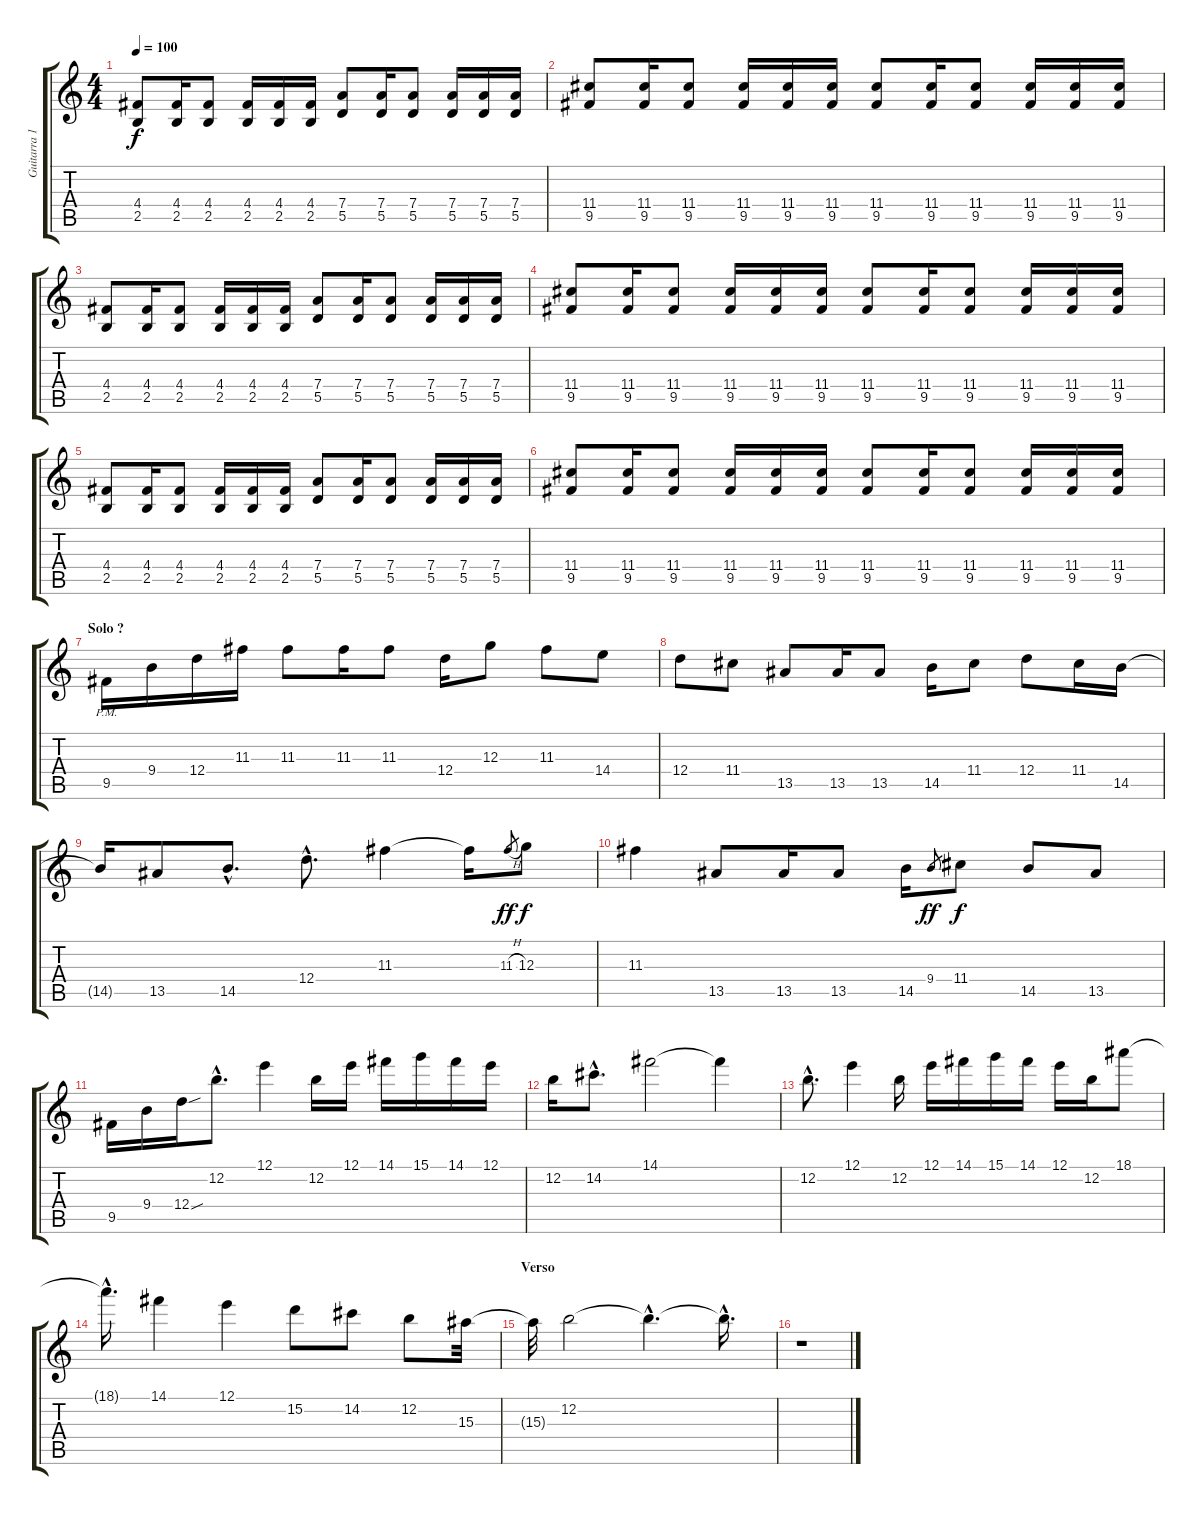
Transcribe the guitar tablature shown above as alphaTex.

\track ("Guitarra 1" "Guitarra 1") {instrument distortionguitar}
\staff {score tabs}
\tuning (E4 B3 G3 D3 A2 E2) {hide}
\ts (4 4)
\tempo 100
\clef g2
\ks c
(4.4 2.5).8{dy f} (4.4 2.5).16 (4.4 2.5).8 (4.4 2.5).16 (4.4 2.5).16 (4.4 2.5).16 (7.4 5.5).8 (7.4 5.5).16 (7.4 5.5).8 (7.4 5.5).16 (7.4 5.5).16 (7.4 5.5).16 |
(11.4 9.5).8 (11.4 9.5).16 (11.4 9.5).8 (11.4 9.5).16 (11.4 9.5).16 (11.4 9.5).16 (11.4 9.5).8 (11.4 9.5).16 (11.4 9.5).8 (11.4 9.5).16 (11.4 9.5).16 (11.4 9.5).16 |
(4.4 2.5).8 (4.4 2.5).16 (4.4 2.5).8 (4.4 2.5).16 (4.4 2.5).16 (4.4 2.5).16 (7.4 5.5).8 (7.4 5.5).16 (7.4 5.5).8 (7.4 5.5).16 (7.4 5.5).16 (7.4 5.5).16 |
(11.4 9.5).8 (11.4 9.5).16 (11.4 9.5).8 (11.4 9.5).16 (11.4 9.5).16 (11.4 9.5).16 (11.4 9.5).8 (11.4 9.5).16 (11.4 9.5).8 (11.4 9.5).16 (11.4 9.5).16 (11.4 9.5).16 |
(4.4 2.5).8 (4.4 2.5).16 (4.4 2.5).8 (4.4 2.5).16 (4.4 2.5).16 (4.4 2.5).16 (7.4 5.5).8 (7.4 5.5).16 (7.4 5.5).8 (7.4 5.5).16 (7.4 5.5).16 (7.4 5.5).16 |
(11.4 9.5).8 (11.4 9.5).16 (11.4 9.5).8 (11.4 9.5).16 (11.4 9.5).16 (11.4 9.5).16 (11.4 9.5).8 (11.4 9.5).16 (11.4 9.5).8 (11.4 9.5).16 (11.4 9.5).16 (11.4 9.5).16 |
\section ("" "Solo ?")
9.5{pm}.16 9.4.16 12.4.16 11.3.16 11.3.8 11.3.16 11.3.8 12.4.16 12.3.8 11.3.8 14.4.8 |
12.4.8 11.4.8 13.5.8 13.5.16 13.5.8 14.5.16 11.4.8 12.4.8 11.4.16 14.5.16 |
14.5{t}.16 13.5.8 14.5{hac}.8{d} 12.4{hac}.8{d} 11.3.4 11.3{t}.16 11.3{h}.8{gr dy ff} 12.3.8{dy f} |
11.3.4 13.5.8 13.5.16 13.5.8 14.5.16 9.4.8{gr dy ff} 11.4.8{dy f} 14.5.8 13.5.8 |
9.5.16 9.4.16 12.4{sou}.16 12.2{hac}.8{d} 12.1.4 12.2.16 12.1.16 14.1.16 15.1.16 14.1.16 12.1.16 |
12.2.16 14.2{hac}.8{d} 14.1.2 14.1{t}.4 |
12.2{hac}.8{d} 12.1.4 12.2.16 12.1.16 14.1.16 15.1.16 14.1.16 12.1.16 12.2.16 18.1.8 |
18.1{hac t}.16{d} 14.1.4 12.1.4 15.2.8 14.2.8 12.2.8 15.3.32 |
\section ("" "Verso")
15.3{t}.32 12.2.2 12.2{hac t}.4{d} 12.2{hac t}.16{d} |
r.1
